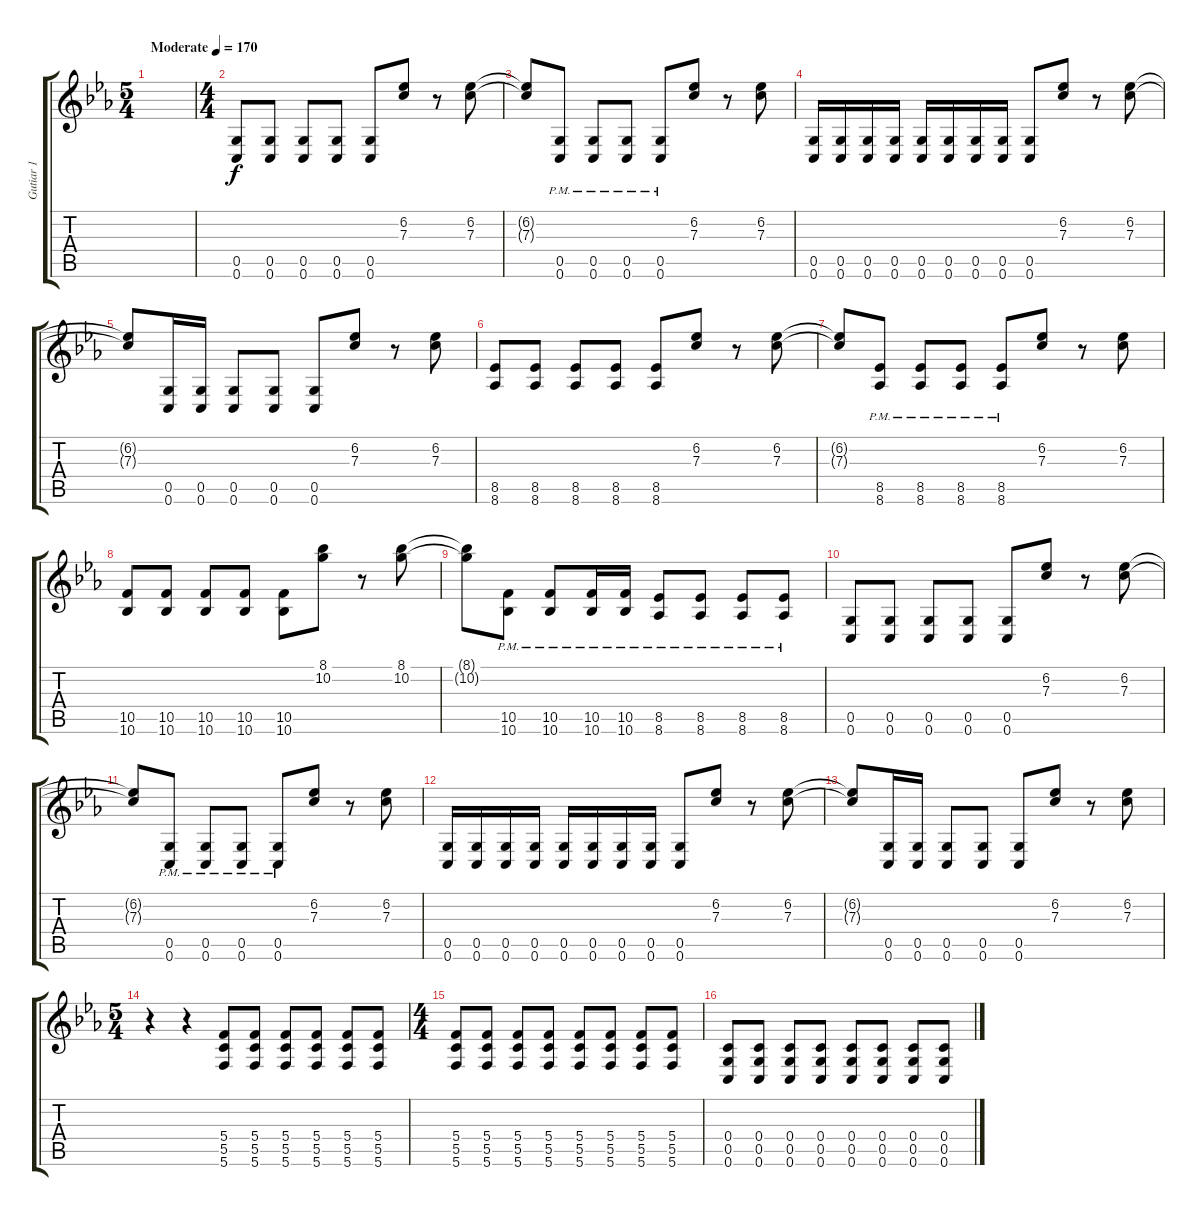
\track ("Gutiar 1" "Gutiar 1") {instrument distortionguitar}
\staff {score tabs}
\tuning (D4 A3 F3 C3 G2 C2) {hide}
\ts (5 4)
\tempo (170 "Moderate")
\clef g2
\ks cminor
|
\ts (4 4)
(0.5 0.6).8 (0.5 0.6).8 (0.5 0.6).8 (0.5 0.6).8 (0.5 0.6).8 (6.2 7.3).8 r.8 (6.2 7.3).8 |
(6.2{t} 7.3{t}).8 (0.5{pm} 0.6{pm}).8 (0.5{pm} 0.6{pm}).8 (0.5{pm} 0.6{pm}).8 (0.5{pm} 0.6{pm}).8 (6.2 7.3).8 r.8 (6.2 7.3).8 |
(0.5 0.6).16 (0.5 0.6).16 (0.5 0.6).16 (0.5 0.6).16 (0.5 0.6).16 (0.5 0.6).16 (0.5 0.6).16 (0.5 0.6).16 (0.5 0.6).8 (6.2 7.3).8 r.8 (6.2 7.3).8 |
(6.2{t} 7.3{t}).8 (0.5 0.6).16 (0.5 0.6).16 (0.5 0.6).8 (0.5 0.6).8 (0.5 0.6).8 (6.2 7.3).8 r.8 (6.2 7.3).8 |
(8.5 8.6).8 (8.5 8.6).8 (8.5 8.6).8 (8.5 8.6).8 (8.5 8.6).8 (6.2 7.3).8 r.8 (6.2 7.3).8 |
(6.2{t} 7.3{t}).8 (8.5{pm} 8.6{pm}).8 (8.5{pm} 8.6{pm}).8 (8.5{pm} 8.6{pm}).8 (8.5{pm} 8.6{pm}).8 (6.2 7.3).8 r.8 (6.2 7.3).8 |
(10.5 10.6).8 (10.5 10.6).8 (10.5 10.6).8 (10.5 10.6).8 (10.5 10.6).8 (8.1 10.2).8 r.8 (8.1 10.2).8 |
(8.1{t} 10.2{t}).8 (10.5{pm} 10.6{pm}).8 (10.5{pm} 10.6{pm}).8 (10.5{pm} 10.6{pm}).16 (10.5{pm} 10.6{pm}).16 (8.5{pm} 8.6{pm}).8 (8.5{pm} 8.6{pm}).8 (8.5{pm} 8.6{pm}).8 (8.5{pm} 8.6{pm}).8 |
(0.5 0.6).8 (0.5 0.6).8 (0.5 0.6).8 (0.5 0.6).8 (0.5 0.6).8 (6.2 7.3).8 r.8 (6.2 7.3).8 |
(6.2{t} 7.3{t}).8 (0.5{pm} 0.6{pm}).8 (0.5{pm} 0.6{pm}).8 (0.5{pm} 0.6{pm}).8 (0.5{pm} 0.6{pm}).8 (6.2 7.3).8 r.8 (6.2 7.3).8 |
(0.5 0.6).16 (0.5 0.6).16 (0.5 0.6).16 (0.5 0.6).16 (0.5 0.6).16 (0.5 0.6).16 (0.5 0.6).16 (0.5 0.6).16 (0.5 0.6).8 (6.2 7.3).8 r.8 (6.2 7.3).8 |
(6.2{t} 7.3{t}).8 (0.5 0.6).16 (0.5 0.6).16 (0.5 0.6).8 (0.5 0.6).8 (0.5 0.6).8 (6.2 7.3).8 r.8 (6.2 7.3).8 |
\ts (5 4)
r.4 r.4 (5.4 5.5 5.6).8 (5.4 5.5 5.6).8 (5.4 5.5 5.6).8 (5.4 5.5 5.6).8 (5.4 5.5 5.6).8 (5.4 5.5 5.6).8 |
\ts (4 4)
(5.4 5.5 5.6).8 (5.4 5.5 5.6).8 (5.4 5.5 5.6).8 (5.4 5.5 5.6).8 (5.4 5.5 5.6).8 (5.4 5.5 5.6).8 (5.4 5.5 5.6).8 (5.4 5.5 5.6).8 |
(0.4 0.5 0.6).8 (0.4 0.5 0.6).8 (0.4 0.5 0.6).8 (0.4 0.5 0.6).8 (0.4 0.5 0.6).8 (0.4 0.5 0.6).8 (0.4 0.5 0.6).8 (0.4 0.5 0.6).8
